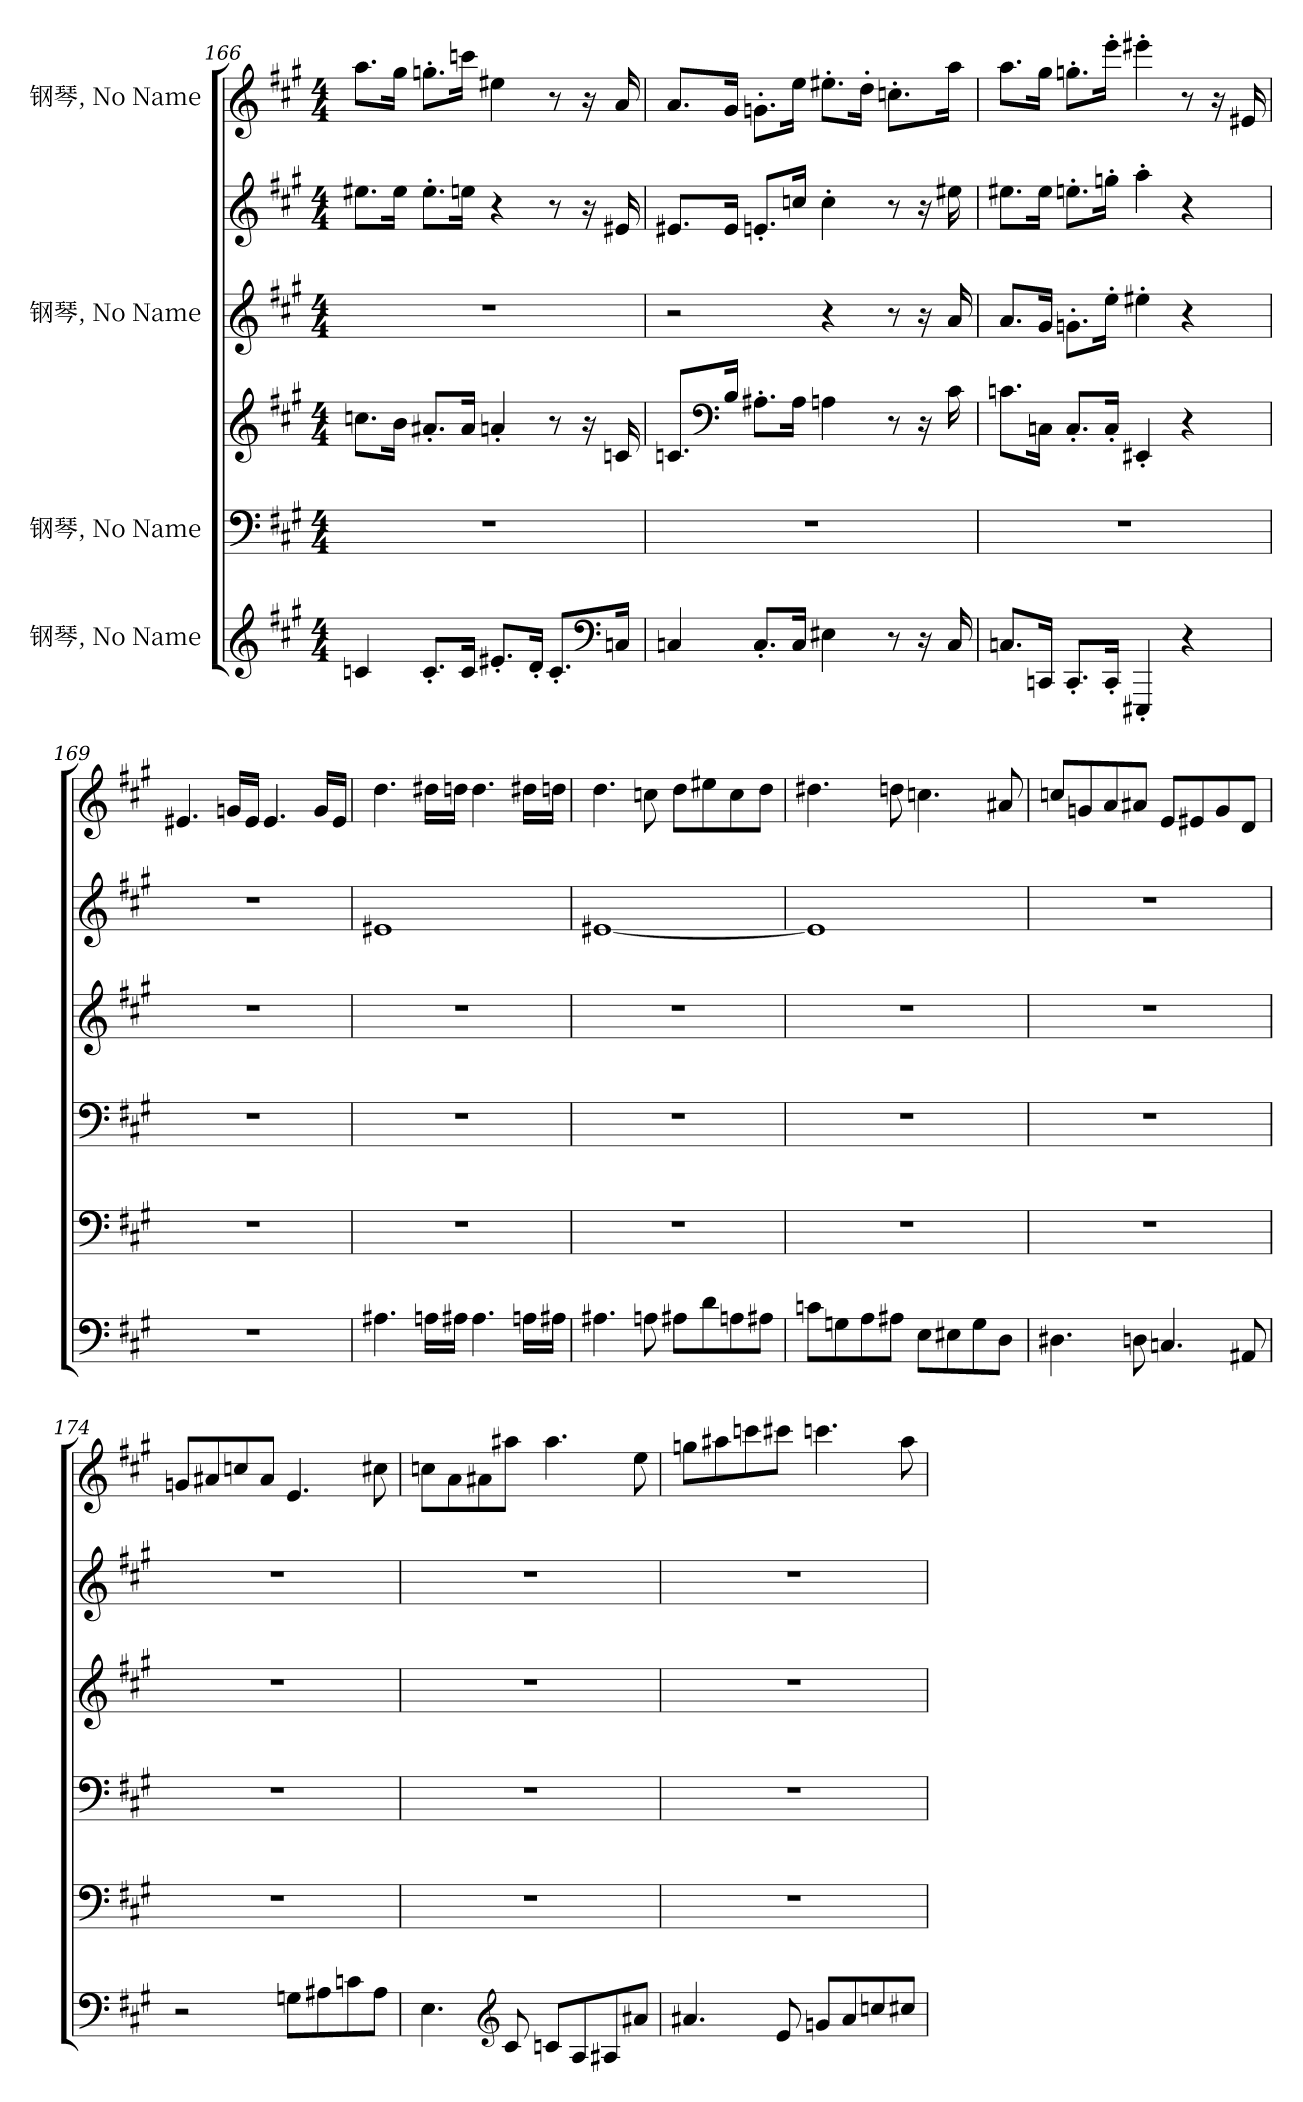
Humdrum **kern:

**kern	**kern	**kern	**kern	**kern	**kern
*part4	*part3	*part3	*part2	*part2	*part1
*staff6	*staff5	*staff4	*staff3	*staff2	*staff1
*I"钢琴, No Name	*I"钢琴, No Name	*	*I"钢琴, No Name	*	*I"钢琴, No Name
*clefG2	*clefF4	*clefG2	*clefG2	*clefG2	*clefG2
*k[f#c#g#]	*k[f#c#g#]	*k[f#c#g#]	*k[f#c#g#]	*k[f#c#g#]	*k[f#c#g#]
*M4/4	*M4/4	*M4/4	*M4/4	*M4/4	*M4/4
*MM152	*MM152	*MM152	*MM152	*MM152	*MM152
=166	=166	=166	=166	=166	=166
4cn/	1r	8.ccn\L	1r	8.ee#X\L	8.aa\L
.	.	16b\Jk	.	16ee#\Jk	16gg#\Jk
8.c'/L	.	8.a#X'/L	.	8.ee#'\L	8.ggn'\L
16c/Jk	.	16a#/Jk	.	16een\Jk	16cccn\Jk
8.e#X'/L	.	4an'/	.	4r	4ee#X\
16d'/Jk	.	.	.	.	.
8.c'/L	.	8r	.	8r	8r
.	.	16r	.	16r	16r
*clefF4	*	*	*	*	*
16Cn/Jk	.	16cn/	.	16e#X/	16a/
!!LO:LB:g=z
=167	=167	=167	=167	=167	=167
*	*	*	*	*	*MM152
4Cn/	1r	8.cn/L	2r	8.e#X/L	8.a/L
*	*	*clefF4	*	*	*
.	.	16B/Jk	.	16e#/Jk	16g#/Jk
8.C'/L	.	8.A#X'\L	.	8.en'/L	8.gn'\L
16C/Jk	.	16A#\Jk	.	16ccn/Jk	16ee\Jk
4E#X\	.	4An\	4r	4cc'\	8.ee#X'\L
.	.	.	.	.	16dd'\Jk
8r	.	8r	8r	8r	8.ccn'\L
16r	.	16r	16r	16r	.
16C/	.	16c\	16a/	16ee#X\	16aa\Jk
=168	=168	=168	=168	=168	=168
8.Cn/L	1r	8.cn\L	8.a/L	8.ee#X\L	8.aa\L
16CCn/Jk	.	16Cn\Jk	16g#/Jk	16ee#\Jk	16gg#\Jk
8.CC'/L	.	8.C'/L	8.gn'\L	8.een'\L	8.ggn'\L
16CC'/Jk	.	16C'/Jk	16ee'\Jk	16ggn'\Jk	16eee'\Jk
4EEE#X'/	.	4EE#X'/	4ee#X'\	4aa'\	4eee#X'\
*	*	*	*	*	*MM38
4r	.	4r	4r	4r	8r
.	.	.	.	.	16r
*	*	*	*	*	*MM147
.	.	.	.	.	16e#X/
=169	=169	=169	=169	=169	=169
*	*	*	*	*	*MM149
1r	1r	1r	1r	1r	4.e#X/
.	.	.	.	.	16gn/LL
*	*	*	*	*	*MM147
.	.	.	.	.	16e#/JJ
*	*	*	*	*	*MM149
.	.	.	.	.	4.e#/
.	.	.	.	.	16g/LL
*	*	*	*	*	*MM147
.	.	.	.	.	16e#/JJ
!!LO:PB:g=z
=170	=170	=170	=170	=170	=170
*	*	*	*	*	*MM149
4.A#X\	1r	1r	1r	1e#X	4.dd\
16An\LL	.	.	.	.	16dd#X\LL
*	*	*	*	*	*MM147
16A#X\JJ	.	.	.	.	16ddn\JJ
*	*	*	*	*	*MM149
4.A#\	.	.	.	.	4.dd\
16An\LL	.	.	.	.	16dd#X\LL
*	*	*	*	*	*MM143
16A#X\JJ	.	.	.	.	16ddn\JJ
=171	=171	=171	=171	=171	=171
*	*	*	*	*	*MM150
4.A#X\	1r	1r	1r	[1e#X	4.dd\
8An\	.	.	.	.	8ccn\
*	*	*	*	*	*MM150
8A#X\L	.	.	.	.	8dd\L
8d\	.	.	.	.	8ee#X\
8An\	.	.	.	.	8cc\
8A#X\J	.	.	.	.	8dd\J
=172	=172	=172	=172	=172	=172
*	*	*	*	*	*MM150
8cn\L	1r	1r	1r	1e#]	4.dd#X\
8Gn\	.	.	.	.	.
8A\	.	.	.	.	.
8A#X\J	.	.	.	.	8ddn\
*	*	*	*	*	*MM150
8E\L	.	.	.	.	4.ccn\
8E#X\	.	.	.	.	.
8G\	.	.	.	.	.
8D\J	.	.	.	.	8a#X/
!!LO:LB:g=z
=173	=173	=173	=173	=173	=173
*	*	*	*	*	*MM150
4.D#X\	1r	1r	1r	1r	8ccn/L
.	.	.	.	.	8gn/
.	.	.	.	.	8a/
8Dn\	.	.	.	.	8a#X/J
*	*	*	*	*	*MM150
4.Cn/	.	.	.	.	8e/L
.	.	.	.	.	8e#X/
.	.	.	.	.	8g/
8AA#X/	.	.	.	.	8d/J
=174	=174	=174	=174	=174	=174
*	*	*	*	*	*MM150
2r	1r	1r	1r	1r	8gn/L
.	.	.	.	.	8a#X/
.	.	.	.	.	8ccn/
.	.	.	.	.	8a#/J
*	*	*	*	*	*MM150
8Gn\L	.	.	.	.	4.e/
8A#X\	.	.	.	.	.
8cn\	.	.	.	.	.
8A#\J	.	.	.	.	8cc#X\
=175	=175	=175	=175	=175	=175
*	*	*	*	*	*MM150
4.E\	1r	1r	1r	1r	8ccn\L
.	.	.	.	.	8a\
.	.	.	.	.	8a#X\
*clefG2	*	*	*	*	*
8c#/	.	.	.	.	8aa#X\J
*	*	*	*	*	*MM150
8cn/L	.	.	.	.	4.aa#\
8A/	.	.	.	.	.
8A#X/	.	.	.	.	.
8a#X/J	.	.	.	.	8ee\
!!LO:PB:g=z
=176	=176	=176	=176	=176	=176
*	*	*	*	*	*MM150
4.a#X/	1r	1r	1r	1r	8ggn\L
.	.	.	.	.	8aa#X\
.	.	.	.	.	8cccn\
8e/	.	.	.	.	8ccc#X\J
*	*	*	*	*	*MM150
8gn/L	.	.	.	.	4.cccn\
8a#/	.	.	.	.	.
8ccn/	.	.	.	.	.
8cc#X/J	.	.	.	.	8aa#\
=	=	=	=	=	=
*-	*-	*-	*-	*-	*-
